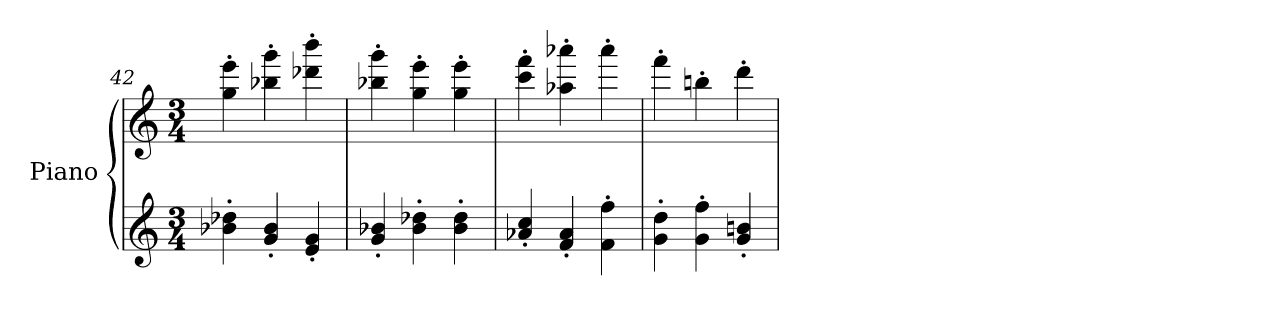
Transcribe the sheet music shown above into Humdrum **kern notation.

**kern	**kern	**dynam
*part1	*part1	*part1
*staff2	*staff1	*staff1/2
*I"Piano	*	*
*I'Pno.	*	*
*clefG2	*clefG2	*
*k[]	*k[]	*
*M3/4	*M3/4	*
=42	=42	=42
!	!	!LO:DY:b
!	!	!LO:DY:n=1:b
4b-X\' 4dd-X\'	4gg\' 4eee\'	other-dynamics pp
4g/' 4b-/'	4bb-X\' 4ggg\'	.
4e/' 4g/'	4ddd-X\' 4bbb\'	.
=43	=43	=43
4g/' 4b-X/'	4bb-X\' 4ggg\'	.
4b-\' 4dd-X\'	4gg\' 4eee\'	.
4b-\' 4dd-\'	4gg\' 4eee\'	.
!!LO:LB:g=z
=44	=44	=44
4a-X/' 4cc/'	4ccc\' 4fff\'	.
4f/' 4a-/'	4aa-X\' 4aaa-X\'	.
4f\' 4ff\'	4aaa-'\	.
=45	=45	=45
4g\' 4dd\'	4fff'\	.
4g\' 4ff\'	4bbn'\	.
4g/' 4bn/'	4ddd'\	.
=	=	=
*-	*-	*-
